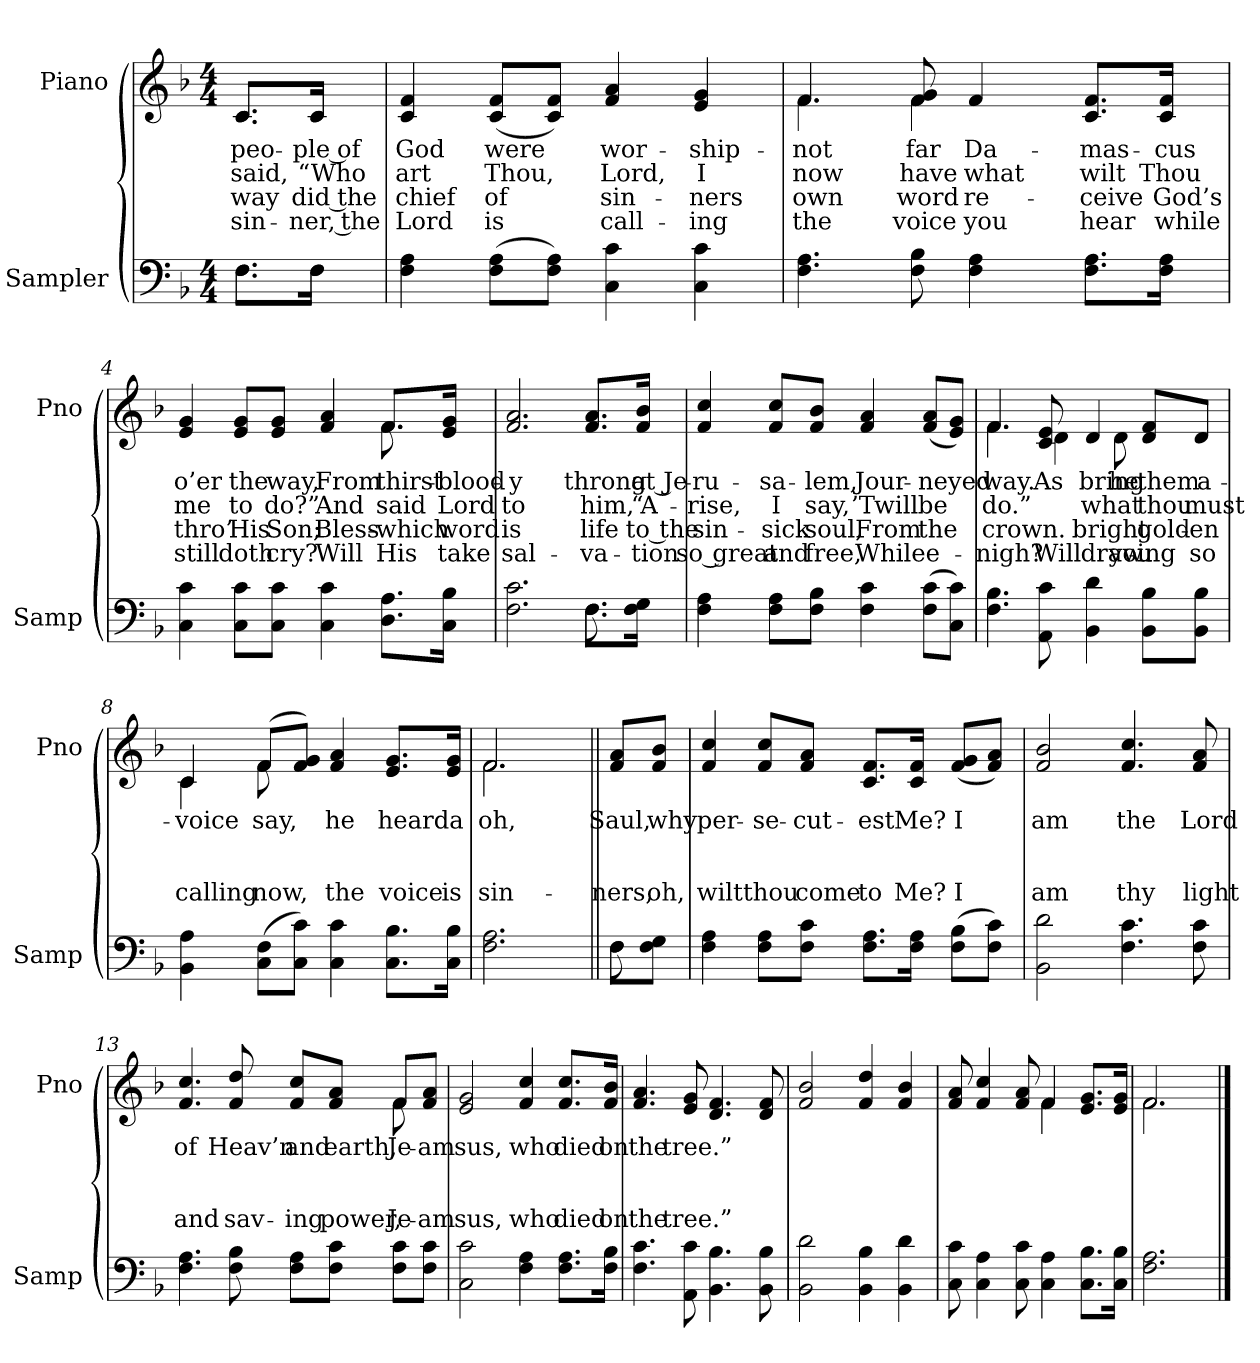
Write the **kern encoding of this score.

**kern	**kern	**text	**text	**text	**text
*part2	*part1	*part1	*part1	*part1	*part1
*staff2	*staff1	*staff1	*staff1	*staff1	*staff1
*I"Sampler	*I"Piano	*	*	*	*
*I'Samp	*I'Pno	*	*	*	*
*clefF4	*clefG2	*	*	*	*
*k[b-]	*k[b-]	*	*	*	*
*F:	*F:	*	*	*	*
*M4/4	*M4/4	*	*	*	*
=1	=1	=1	=1	=1	=1
*^	*^	*	*	*	*
8.F\L	8.F\L	8.c/L	8.c/L	peo-	said,	way	sin-
16F\Jk	16F\Jk	16c/Jk	16c/Jk	-ple of	“Who	did the	-ner, the
*v	*v	*	*	*	*	*	*
*	*v	*v	*	*	*	*
=2	=2	=2	=2	=2	=2
4F 4A	4c 4f	God	art	chief	Lord
(8F\ 8A\L	(8c/ 8f/L	were	Thou,	of	is
8F\ 8A\J)	8c/ 8f/J)	.	.	.	.
4C 4c	4f 4a	wor-	Lord,	sin-	call-
4C 4c	4e 4g	-ship-	I	-ners	-ing
=3	=3	=3	=3	=3	=3
*	*^	*	*	*	*
4.F 4.A	4.f/	4.f	not	now	own	the
8F 8B-	8f 8g	4f	far	have	word	voice
4F 4A	4f/	.	Da-	what	re-	you
.	.	4.ryy	.	.	.	.
8.F\ 8.A\L	8.c/ 8.f/L	.	-mas-	wilt	-ceive	hear
16F\ 16A\Jk	16c/ 16f/Jk	.	-cus	Thou	God’s	while
=4	=4	=4	=4	=4	=4	=4
4C 4c	4e 4g	2.ryy	o’er	me	thro’	still
8C\ 8c\L	8e/ 8g/L	.	the	to	His	doth
8C\ 8c\J	8e/ 8g/J	.	way,	do?”	Son;	cry?
4C 4c	4f 4a	.	From	And	Bless-	Will
8.D\ 8.A\L	8.f/L	8.f	-thirst-	said	which	His
16C\ 16B-\Jk	16e/ 16g/Jk	16ryy	blood-	Lord	word	take
*	*v	*v	*	*	*	*
=5	=5	=5	=5	=5	=5
*^	*	*	*	*	*
2.F 2.c	2.ryy	2.f 2.a	-y	to	is	sal-
8.F\L	8.F	8.f/ 8.a/L	throng	him,	life	-va-
16F\ 16G\Jk	16ryy	16f/ 16b-/Jk	at Je-	“A-	to the	-tion
*v	*v	*	*	*	*	*
=6	=6	=6	=6	=6	=6
4F 4A	4f 4cc	-ru-	-rise,	sin-	so great
8F\ 8A\L	8f/ 8cc/L	-sa-	I	-sick	and
8F\ 8B-\J	8f/ 8b-/J	-lem,	say,	soul,	free,
4F 4c	4f 4a	Jour-	’Twill	From	While
(8F\ 8c\L	(8f/ 8a/L	-neyed	be	the	e-
8C\ 8c\J)	8e/ 8g/J)	.	.	.	.
=7	=7	=7	=7	=7	=7
*	*^	*	*	*	*
4.F 4.B-	4.f/	4.f	-way.	do.”	crown.	nigh?
8AA 8c	8c 8e	4d	As	.	.	Will
4BB- 4d	4d/	.	bring	what	bright	draw-
.	.	8d	he	.	.	you
8BB-\ 8B-\L	8d/ 8f/L	4ryy	them	thou	gold-	-ing
8BB-\ 8B-\J	8d/J	.	a-	must	-en	so
=8	=8	=8	=8	=8	=8	=8
4BB- 4A	4c/	4c	voice	.	.	calling
(8C\ 8F\L	(8f/L	8f	say,	.	.	now,
8C\ 8c\J)	8f/ 8g/J)	2ryy	.	.	.	.
4C 4c	4f 4a	.	he	.	.	the
8.C\ 8.B-\L	8.e/ 8.g/L	.	heard	.	.	voice
.	.	8ryy	.	.	.	.
16C\ 16B-\Jk	16e/ 16g/Jk	.	a	.	.	is
=9	=9	=9	=9	=9	=9	=9
2.F 2.A	2.f/	2.f	oh,	.	.	sin-
=10||	=10||	=10||	=10||	=10||	=10||	=10||
*^	*	*	*	*	*	*
!	!	!LO:TX:t=Refrain	!	!	!	!	!
*	*	*v	*v	*	*	*	*
8F\L	8F	8f/ 8a/L	Saul,	.	.	-ners,
8F\ 8G\J	8ryy	8f/ 8b-/J	why	.	.	oh,
*v	*v	*	*	*	*	*
=11	=11	=11	=11	=11	=11
4F 4A	4f 4cc	per-	.	.	wilt
8F\ 8A\L	8f/ 8cc/L	-se-	.	.	thou
8F\ 8c\J	8f/ 8a/J	-cut-	.	.	come
8.F\ 8.A\L	8.c/ 8.f/L	-est	.	.	to
16F\ 16A\Jk	16c/ 16f/Jk	Me?	.	.	Me?
(8F\ 8B-\L	(8f/ 8g/L	I	.	.	I
8F\ 8c\J)	8f/ 8a/J)	.	.	.	.
=12	=12	=12	=12	=12	=12
2BB- 2d	2f 2b-	am	.	.	am
4.F 4.c	4.f 4.cc	the	.	.	thy
8F 8c	8f 8a	Lord	.	.	light
=13	=13	=13	=13	=13	=13
*	*^	*	*	*	*
4.F 4.A	4.f 4.cc	2.ryy	of	.	.	and
8F 8B-	8f 8dd	.	Heav’n	.	.	sav-
8F\ 8A\L	8f/ 8cc/L	.	and	.	.	-ing
8F\ 8c\J	8f/ 8a/J	.	earth,	.	.	power,
8F\ 8c\L	8f/L	8f	Je-	.	.	Je-
8F\ 8c\J	8f/ 8a/J	8ryy	am	.	.	am
*	*v	*v	*	*	*	*
=14	=14	=14	=14	=14	=14
2C 2c	2e 2g	-sus,	.	.	-sus,
4F 4A	4f 4cc	who	.	.	who
8.F\ 8.A\L	8.f/ 8.cc/L	died	.	.	died
16F\ 16B-\Jk	16f/ 16b-/Jk	on	.	.	on
=15	=15	=15	=15	=15	=15
4.F 4.c	4.f 4.a	the	.	.	the
8AA 8c	8e 8g	tree.”	.	.	tree.”
4.BB- 4.B-	4.d 4.f	.	.	.	.
8BB- 8B-	8d 8f	.	.	.	.
=16	=16	=16	=16	=16	=16
2BB- 2d	2f 2b-	.	.	.	.
4BB- 4B-	4f 4dd	.	.	.	.
4BB- 4d	4f 4b-	.	.	.	.
=17	=17	=17	=17	=17	=17
*	*^	*	*	*	*
8C 8c	8f 8a	2ryy	.	.	.	.
4C 4A	4f 4cc	.	.	.	.	.
8C 8c	8f 8a	.	.	.	.	.
4C 4A	4f/	4f	.	.	.	.
8.C\ 8.B-\L	8.e/ 8.g/L	4ryy	.	.	.	.
16C\ 16B-\Jk	16e/ 16g/Jk	.	.	.	.	.
=18	=18	=18	=18	=18	=18	=18
2.F 2.A	2.f/	2.f	.	.	.	.
*	*v	*v	*	*	*	*
==	==	==	==	==	==
*-	*-	*-	*-	*-	*-
